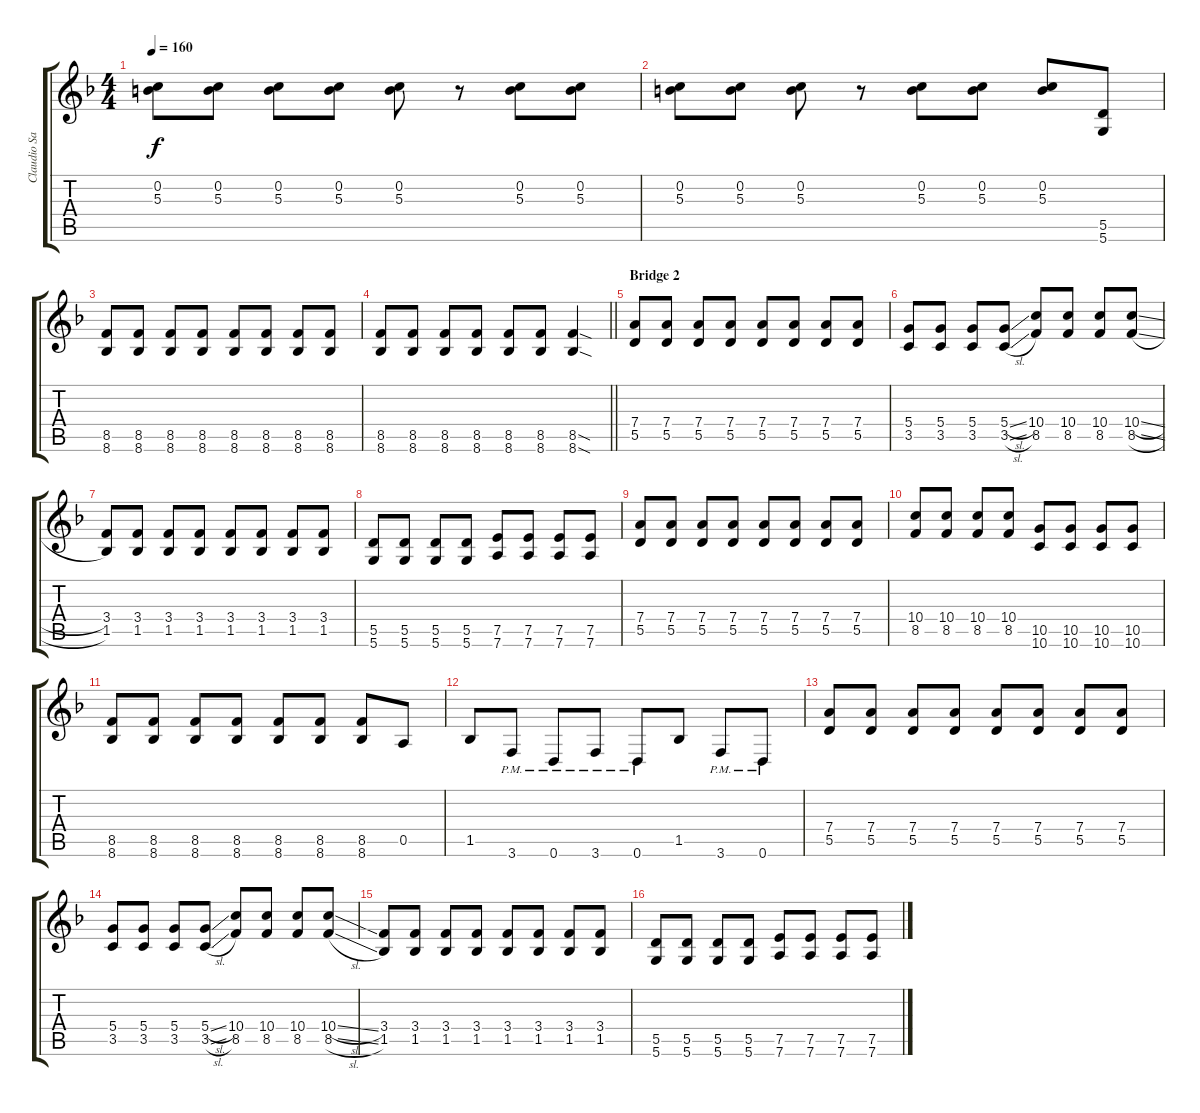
\track ("Claudio Sanchez" "Claudio Sa") {instrument distortionguitar}
\staff {score tabs}
\tuning (E4 B3 G3 D3 A2 D2) {hide}
\ts (4 4)
\tempo 160
\clef g2
\ks dminor
(0.2 5.3).8{dy f} (0.2 5.3).8 (0.2 5.3).8 (0.2 5.3).8 (0.2 5.3).8 r.8 (0.2 5.3).8 (0.2 5.3).8 |
(0.2 5.3).8 (0.2 5.3).8 (0.2 5.3).8 r.8 (0.2 5.3).8 (0.2 5.3).8 (0.2 5.3).8 (5.5 5.6).8 |
(8.5 8.6).8 (8.5 8.6).8 (8.5 8.6).8 (8.5 8.6).8 (8.5 8.6).8 (8.5 8.6).8 (8.5 8.6).8 (8.5 8.6).8 |
\barLineRight lightlight
(8.5 8.6).8 (8.5 8.6).8 (8.5 8.6).8 (8.5 8.6).8 (8.5 8.6).8 (8.5 8.6).8 (8.5{sod} 8.6{sod}).4 |
\section ("" "Bridge 2")
(7.4 5.5).8 (7.4 5.5).8 (7.4 5.5).8 (7.4 5.5).8 (7.4 5.5).8 (7.4 5.5).8 (7.4 5.5).8 (7.4 5.5).8 |
(5.4 3.5).8 (5.4 3.5).8 (5.4 3.5).8 (5.4{sl} 3.5{sl}).8 (10.4 8.5).8 (10.4 8.5).8 (10.4 8.5).8 (10.4{sl} 8.5{sl}).8 |
(3.4 1.5).8 (3.4 1.5).8 (3.4 1.5).8 (3.4 1.5).8 (3.4 1.5).8 (3.4 1.5).8 (3.4 1.5).8 (3.4 1.5).8 |
(5.5 5.6).8 (5.5 5.6).8 (5.5 5.6).8 (5.5 5.6).8 (7.5 7.6).8 (7.5 7.6).8 (7.5 7.6).8 (7.5 7.6).8 |
(7.4 5.5).8 (7.4 5.5).8 (7.4 5.5).8 (7.4 5.5).8 (7.4 5.5).8 (7.4 5.5).8 (7.4 5.5).8 (7.4 5.5).8 |
(10.4 8.5).8 (10.4 8.5).8 (10.4 8.5).8 (10.4 8.5).8 (10.5 10.6).8 (10.5 10.6).8 (10.5 10.6).8 (10.5 10.6).8 |
(8.5 8.6).8 (8.5 8.6).8 (8.5 8.6).8 (8.5 8.6).8 (8.5 8.6).8 (8.5 8.6).8 (8.5 8.6).8 0.5.8 |
1.5.8 3.6{pm}.8 0.6{pm}.8 3.6{pm}.8 0.6{pm}.8 1.5.8 3.6{pm}.8 0.6{pm}.8 |
(7.4 5.5).8 (7.4 5.5).8 (7.4 5.5).8 (7.4 5.5).8 (7.4 5.5).8 (7.4 5.5).8 (7.4 5.5).8 (7.4 5.5).8 |
(5.4 3.5).8 (5.4 3.5).8 (5.4 3.5).8 (5.4{sl} 3.5{sl}).8 (10.4 8.5).8 (10.4 8.5).8 (10.4 8.5).8 (10.4{sl} 8.5{sl}).8 |
(3.4 1.5).8 (3.4 1.5).8 (3.4 1.5).8 (3.4 1.5).8 (3.4 1.5).8 (3.4 1.5).8 (3.4 1.5).8 (3.4 1.5).8 |
(5.5 5.6).8 (5.5 5.6).8 (5.5 5.6).8 (5.5 5.6).8 (7.5 7.6).8 (7.5 7.6).8 (7.5 7.6).8 (7.5 7.6).8
